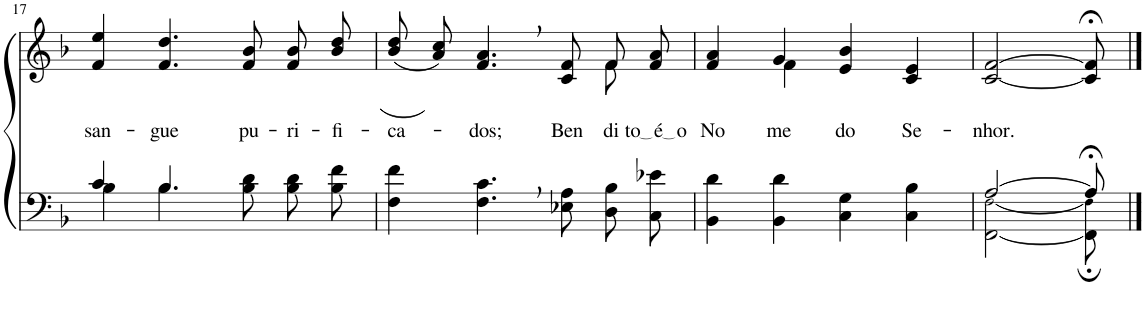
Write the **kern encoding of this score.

**kern	**kern	**text
*part2	*part1	*part1
*staff2	*staff1	*staff1
*I"Parte III e IV	*I"Parte I e II	*
!!LO:PB:g=z
*clefF4	*clefG2	*
*Trd1c2	*Trd1c2	*
*k[b-]	*k[b-]	*
*M4/4	*M4/4	*
=17	=17	=17
*^	*	*
!	!	!	!LO:LY:b
4B-\	4c/	4f/ 4ee/	san-
!	!	!	!LO:LY:b
4.B-\	4.B-/	4.f/ 4.dd/	-gue
!	!	!	!LO:LY:b
8B-\ 8d\	4.ryy	8f/ 8b-/	pu-
!	!	!	!LO:LY:b
8B-\ 8d\L	.	8f/ 8b-/L	-ri-
!	!	!	!LO:LY:b
8B-\ 8f\J	.	8b-/ 8dd/J	-fi-
*v	*v	*	*
=18	=18	=18
!	!	!LO:LY:b
*	*^	*
4F\ 4f\	((8b-\ 8dd\L	2.ryy	-ca-
.	8a\ 8cc\J))	.	.
!	!	!	!LO:LY:b
4.F\, 4.c\,	4.f/, 4.a/,	.	-dos;
!	!	!	!LO:LY:b
8E-X\ 8A\	8c/ 8f/	.	Ben-
!	!	!	!LO:LY:b
8D\ 8B-\L	8f/L	8f\	-di-
!	!	!	!LO:LY:b
8C\ 8e-X\J	8f/ 8a/J	8ryy	to é o
=19	=19	=19	=19
!	!	!	!LO:LY:b
4BB-\ 4d\	4f/ 4a/	4ryy	No-
!	!	!	!LO:LY:b
4BB-\ 4d\	4g/	4f\	-me
!	!	!	!LO:LY:b
4C\ 4G\	4e/ 4b-/	2ryy	do
!	!	!	!LO:LY:b
4C\ 4B-\	4c/ 4e/	.	Se-
*	*v	*v	*
=20	=20	=20
*^	*	*
!	!	!	!LO:LY:b
[2A/	[2FF\ [2F!\	[2c/ [2f/	-nhor.
8A;</]	8FF\]; 8F!\];	8c/];< 8f/];<	.
*v	*v	*	*
==	==	==
*-	*-	*-
